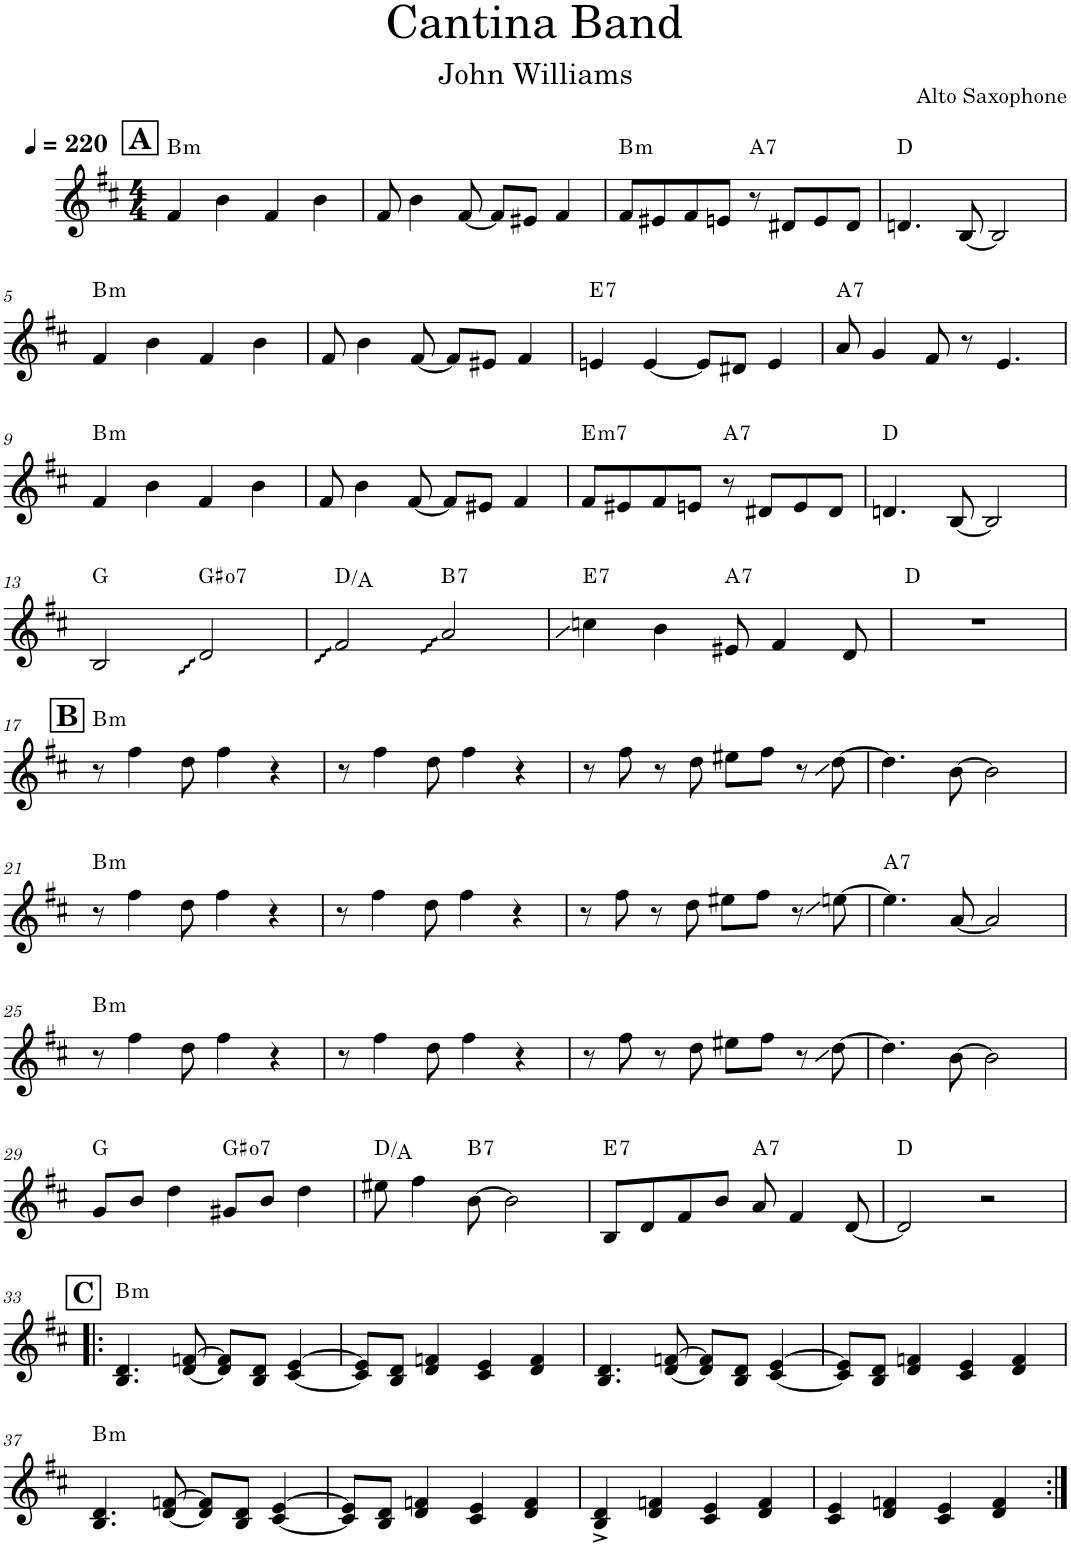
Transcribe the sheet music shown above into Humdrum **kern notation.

**kern	**harte
*part1	*part1
*staff1	*
*I"Alto Saxophone	*
*I'A. Sax.	*
*clefG2	*
*Trd5c9	*
*k[f#c#]	*
*M4/4	*
*MM220	*
!!LO:REH:place=s1:a:B:cj:fs=14:t=A
=1	=1
!	!LO:H:kt=m
4f#/	B:min
4b\	.
4f#/	.
4b\	.
=2	=2
8f#/	.
4b\	.
[8f#/	.
8f#/L]	.
8e#X/J	.
4f#/	.
=3	=3
!	!LO:H:kt=m
8f#/L	B:min
8e#X/	.
8f#/	.
8en/J	.
!	!LO:H:kt=7
8r	A:7
8d#X/L	.
8e/	.
8d#/J	.
=4	=4
4.dn/	D:maj
[8B/	.
2B/]	.
!!LO:LB:g=z
=5	=5
!	!LO:H:kt=m
4f#/	B:min
4b\	.
4f#/	.
4b\	.
=6	=6
8f#/	.
4b\	.
[8f#/	.
8f#/L]	.
8e#X/J	.
4f#/	.
=7	=7
!	!LO:H:kt=7
4en/	E:7
[4e/	.
8e/L]	.
8d#X/J	.
4e/	.
=8	=8
!	!LO:H:kt=7
8a/	A:7
4g/	.
8f#/	.
8r	.
4.e/	.
!!LO:LB:g=z
=9	=9
!	!LO:H:kt=m
4f#/	B:min
4b\	.
4f#/	.
4b\	.
=10	=10
8f#/	.
4b\	.
[8f#/	.
8f#/L]	.
8e#X/J	.
4f#/	.
=11	=11
!	!LO:H:kt=m7
8f#/L	E:min7
8e#X/	.
8f#/	.
8en/J	.
!	!LO:H:kt=7
8r	A:7
8d#X/L	.
8e/	.
8d#/J	.
=12	=12
4.dn/	D:maj
[8B/	.
2B/]	.
!!LO:LB:g=z
=13	=13
2B/	G:maj
!	!LO:H:kt=7
2d/	G#:dim7
=14	=14
2f#/	D:maj/5
!	!LO:H:kt=7
2a/	B:7
=15	=15
!	!LO:H:kt=7
4ccn\	E:7
4b\	.
!	!LO:H:kt=7
8e#X/	A:7
4f#/	.
8d/	.
=16	=16
1r	D:maj
!!LO:LB:g=z
!!LO:REH:place=s1:a:B:cj:fs=14:t=B
=17	=17
!	!LO:H:kt=m
8r	B:min
4ff#\	.
8dd\	.
4ff#\	.
4r	.
=18	=18
8r	.
4ff#\	.
8dd\	.
4ff#\	.
4r	.
=19	=19
8r	.
8ff#\	.
8r	.
8dd\	.
8ee#X\L	.
8ff#\J	.
8r	.
[8dd\	.
=20	=20
4.dd\]	.
[8b\	.
2b\]	.
!!LO:LB:g=z
=21	=21
!	!LO:H:kt=m
8r	B:min
4ff#\	.
8dd\	.
4ff#\	.
4r	.
=22	=22
8r	.
4ff#\	.
8dd\	.
4ff#\	.
4r	.
=23	=23
8r	.
8ff#\	.
8r	.
8dd\	.
8ee#X\L	.
8ff#\J	.
8r	.
[8een\	.
=24	=24
!	!LO:H:kt=7
4.ee\]	A:7
[8a/	.
2a/]	.
!!LO:LB:g=z
=25	=25
!	!LO:H:kt=m
8r	B:min
4ff#\	.
8dd\	.
4ff#\	.
4r	.
=26	=26
8r	.
4ff#\	.
8dd\	.
4ff#\	.
4r	.
=27	=27
8r	.
8ff#\	.
8r	.
8dd\	.
8ee#X\L	.
8ff#\J	.
8r	.
[8dd\	.
=28	=28
4.dd\]	.
[8b\	.
2b\]	.
!!LO:LB:g=z
=29	=29
8g/L	G:maj
8b/J	.
4dd\	.
!	!LO:H:kt=7
8g#X/L	G#:dim7
8b/J	.
4dd\	.
=30	=30
8ee#X\	D:maj/5
4ff#\	.
!	!LO:H:kt=7
[8b\	B:7
2b\]	.
=31	=31
!	!LO:H:kt=7
8B/L	E:7
8d/	.
8f#/	.
8b/J	.
!	!LO:H:kt=7
8a/	A:7
4f#/	.
[8d/	.
=32	=32
2d/]	D:maj
2r	.
!!LO:LB:g=z
!!LO:REH:place=s1:a:B:cj:fs=14:t=C
=33!|:	=33!|:
!	!LO:H:kt=m
4.B/ 4.d/	B:min
[8d/ [8fn/	.
8d/] 8f/]L	.
8B/ 8d/J	.
[4c#/ [4e/	.
=34	=34
8c#/] 8e/]L	.
8B/ 8d/J	.
4d/ 4fn/	.
4c#/ 4e/	.
4d/ 4f/	.
=35	=35
4.B/ 4.d/	.
[8d/ [8fn/	.
8d/] 8f/]L	.
8B/ 8d/J	.
[4c#/ [4e/	.
=36	=36
8c#/] 8e/]L	.
8B/ 8d/J	.
4d/ 4fn/	.
4c#/ 4e/	.
4d/ 4f/	.
!!LO:LB:g=z
=37	=37
!	!LO:H:kt=m
4.B/ 4.d/	B:min
[8d/ [8fn/	.
8d/] 8f/]L	.
8B/ 8d/J	.
[4c#/ [4e/	.
=38	=38
8c#/] 8e/]L	.
8B/ 8d/J	.
4d/ 4fn/	.
4c#/ 4e/	.
4d/ 4f/	.
=39	=39
4B/^ 4d/^	.
4d/ 4fn/	.
4c#/ 4e/	.
4d/ 4f/	.
=40	=40
4c#/ 4e/	.
4d/ 4fn/	.
4c#/ 4e/	.
4d/ 4f/	.
=:|!	=:|!
*-	*-
